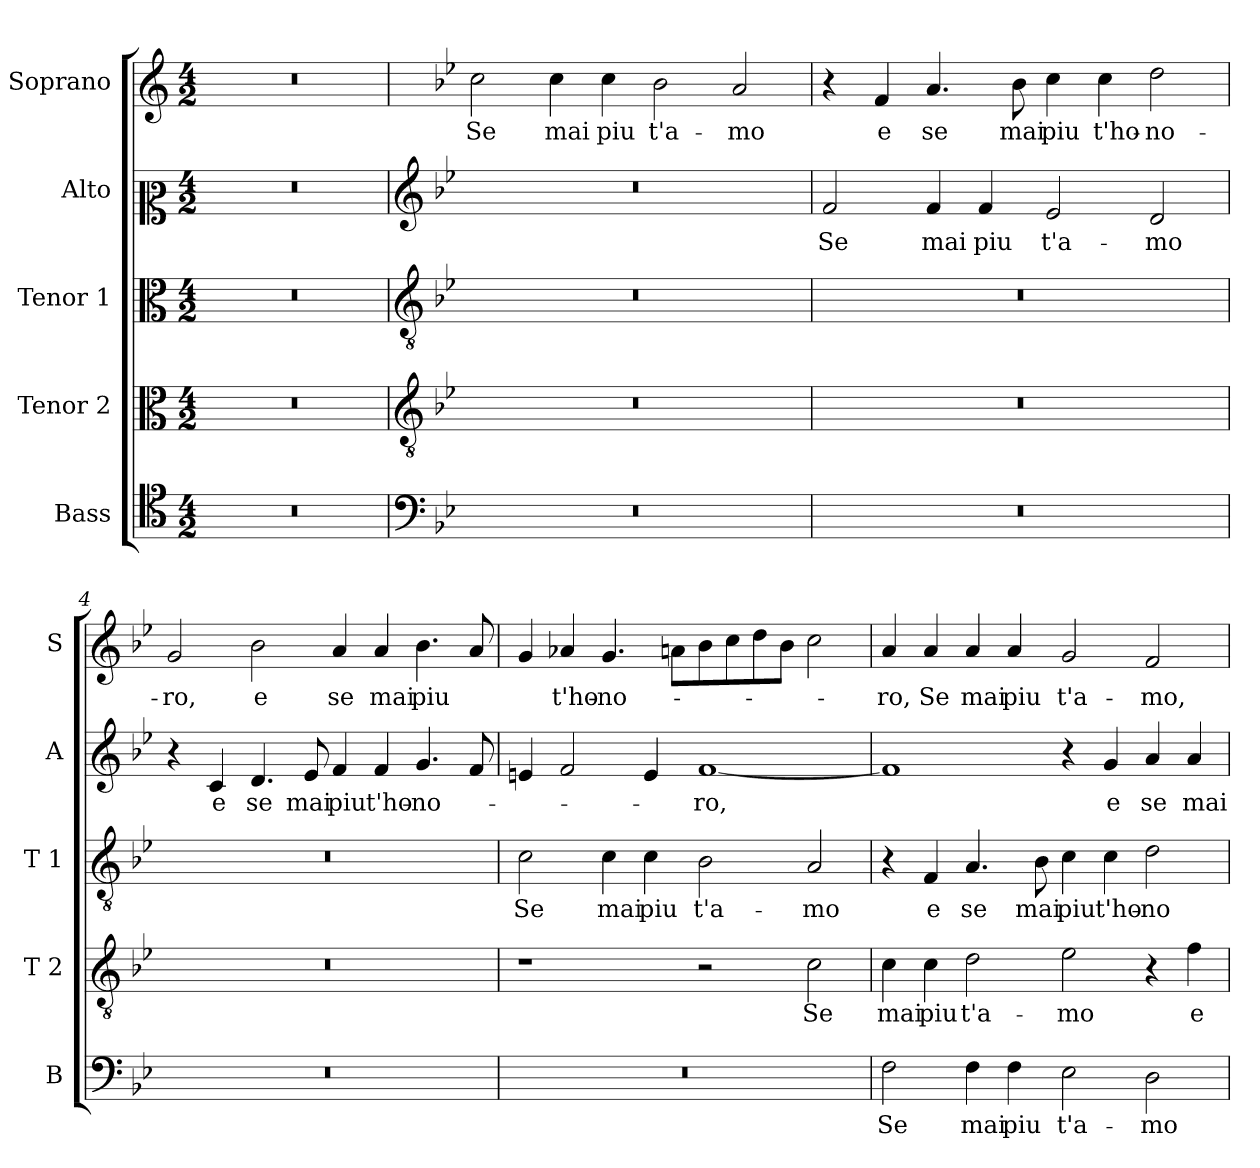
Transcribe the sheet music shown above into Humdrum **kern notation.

**kern	**text	**kern	**text	**kern	**text	**kern	**text	**kern	**text
*part5	*part5	*part4	*part4	*part3	*part3	*part2	*part2	*part1	*part1
*staff5	*staff5	*staff4	*staff4	*staff3	*staff3	*staff2	*staff2	*staff1	*staff1
*I"Bass	*	*I"Tenor 2	*	*I"Tenor 1	*	*I"Alto	*	*I"Soprano	*
*I'B	*	*I'T 2	*	*I'T 1	*	*I'A	*	*I'S	*
*clefC4	*	*clefC3	*	*clefC3	*	*clefC2	*	*clefG2	*
*k[]	*	*k[]	*	*k[]	*	*k[]	*	*k[]	*
*C:	*	*C:	*	*C:	*	*C:	*	*C:	*
*M4/2	*	*M4/2	*	*M4/2	*	*M4/2	*	*M4/2	*
=1	=1	=1	=1	=1	=1	=1	=1	=1	=1
0r	.	0r	.	0r	.	0r	.	0r	.
=2	=2	=2	=2	=2	=2	=2	=2	=2	=2
*clefF4	*	*clefGv2	*	*clefGv2	*	*clefG2	*	*	*
*k[b-e-]	*	*k[b-e-]	*	*k[b-e-]	*	*k[b-e-]	*	*k[b-e-]	*
*B-:	*	*B-:	*	*B-:	*	*B-:	*	*B-:	*
!	!	!	!	!	!	!	!	!	!LO:LY:b
0r	.	0r	.	0r	.	0r	.	2cc\	Se
!	!	!	!	!	!	!	!	!	!LO:LY:b
.	.	.	.	.	.	.	.	4cc\	mai
!	!	!	!	!	!	!	!	!	!LO:LY:b
.	.	.	.	.	.	.	.	4cc\	piu
!	!	!	!	!	!	!	!	!	!LO:LY:b
.	.	.	.	.	.	.	.	2b-\	t'a-
!	!	!	!	!	!	!	!	!	!LO:LY:b
.	.	.	.	.	.	.	.	2a/	-mo
=3	=3	=3	=3	=3	=3	=3	=3	=3	=3
!	!	!	!	!	!	!	!LO:LY:b	!	!
0r	.	0r	.	0r	.	2f/	Se	4r	.
!	!	!	!	!	!	!	!	!	!LO:LY:b
.	.	.	.	.	.	.	.	4f/	e
!	!	!	!	!	!	!	!LO:LY:b	!	!LO:LY:b
.	.	.	.	.	.	4f/	mai	4.a/	se
!	!	!	!	!	!	!	!LO:LY:b	!	!
.	.	.	.	.	.	4f/	piu	.	.
!	!	!	!	!	!	!	!	!	!LO:LY:b
.	.	.	.	.	.	.	.	8b-\	mai
!	!	!	!	!	!	!	!LO:LY:b	!	!LO:LY:b
.	.	.	.	.	.	2e-/	t'a-	4cc\	piu
!	!	!	!	!	!	!	!	!	!LO:LY:b
.	.	.	.	.	.	.	.	4cc\	t'ho-
!	!	!	!	!	!	!	!LO:LY:b	!	!LO:LY:b
.	.	.	.	.	.	2d/	-mo	2dd\	-no-
!!LO:LB:g=z
=4	=4	=4	=4	=4	=4	=4	=4	=4	=4
!	!	!	!	!	!	!	!	!	!LO:LY:b
0r	.	0r	.	0r	.	4r	.	2g/	-ro,
!	!	!	!	!	!	!	!LO:LY:b	!	!
.	.	.	.	.	.	4c/	e	.	.
!	!	!	!	!	!	!	!LO:LY:b	!	!LO:LY:b
.	.	.	.	.	.	4.d/	se	2b-\	e
!	!	!	!	!	!	!	!LO:LY:b	!	!
.	.	.	.	.	.	8e-/	mai	.	.
!	!	!	!	!	!	!	!LO:LY:b	!	!LO:LY:b
.	.	.	.	.	.	4f/	piu	4a/	se
!	!	!	!	!	!	!	!LO:LY:b	!	!LO:LY:b
.	.	.	.	.	.	4f/	t'ho-	4a/	mai
!	!	!	!	!	!	!	!LO:LY:b	!	!LO:LY:b
.	.	.	.	.	.	4.g/	-no-	4.b-\	piu
.	.	.	.	.	.	8f/	.	8a/	.
=5	=5	=5	=5	=5	=5	=5	=5	=5	=5
!	!	!	!	!	!LO:LY:b	!	!	!	!
0r	.	1r	.	2c\	Se	4en/	.	4g/	.
!	!	!	!	!	!	!	!	!	!LO:LY:b
.	.	.	.	.	.	2f/	.	4a-X/	t'ho-
!	!	!	!	!	!LO:LY:b	!	!	!	!LO:LY:b
.	.	.	.	4c\	mai	.	.	4.g/	-no-
!	!	!	!	!	!LO:LY:b	!	!	!	!
.	.	.	.	4c\	piu	4e/	.	.	.
.	.	.	.	.	.	.	.	8an\L	.
!	!	!	!	!	!LO:LY:b	!	!LO:LY:b	!	!
.	.	2r	.	2B-\	t'a-	[1f	-ro,	8b-\	.
.	.	.	.	.	.	.	.	8cc\	.
.	.	.	.	.	.	.	.	8dd\	.
.	.	.	.	.	.	.	.	8b-\J	.
!	!	!	!LO:LY:b	!	!LO:LY:b	!	!	!	!
.	.	2c\	Se	2A/	-mo	.	.	2cc\	.
=6	=6	=6	=6	=6	=6	=6	=6	=6	=6
!	!LO:LY:b	!	!LO:LY:b	!	!	!	!	!	!LO:LY:b
2F\	Se	4c\	mai	4r	.	1f]	.	4a/	-ro,
!	!	!	!LO:LY:b	!	!LO:LY:b	!	!	!	!LO:LY:b
.	.	4c\	piu	4F/	e	.	.	4a/	Se
!	!LO:LY:b	!	!LO:LY:b	!	!LO:LY:b	!	!	!	!LO:LY:b
4F\	mai	2d\	t'a-	4.A/	se	.	.	4a/	mai
!	!LO:LY:b	!	!	!	!	!	!	!	!LO:LY:b
4F\	piu	.	.	.	.	.	.	4a/	piu
!	!	!	!	!	!LO:LY:b	!	!	!	!
.	.	.	.	8B-\	mai	.	.	.	.
!	!LO:LY:b	!	!LO:LY:b	!	!LO:LY:b	!	!	!	!LO:LY:b
2E-\	t'a-	2e-\	-mo	4c\	piu	4r	.	2g/	t'a-
!	!	!	!	!	!LO:LY:b	!	!LO:LY:b	!	!
.	.	.	.	4c\	t'ho-	4g/	e	.	.
!	!LO:LY:b	!	!	!	!LO:LY:b	!	!LO:LY:b	!	!LO:LY:b
2D\	-mo	4r	.	2d\	-no-	4a/	se	2f/	-mo,
!	!	!	!LO:LY:b	!	!	!	!LO:LY:b	!	!
.	.	4f\	e	.	.	4a/	mai	.	.
=	=	=	=	=	=	=	=	=	=
*-	*-	*-	*-	*-	*-	*-	*-	*-	*-
